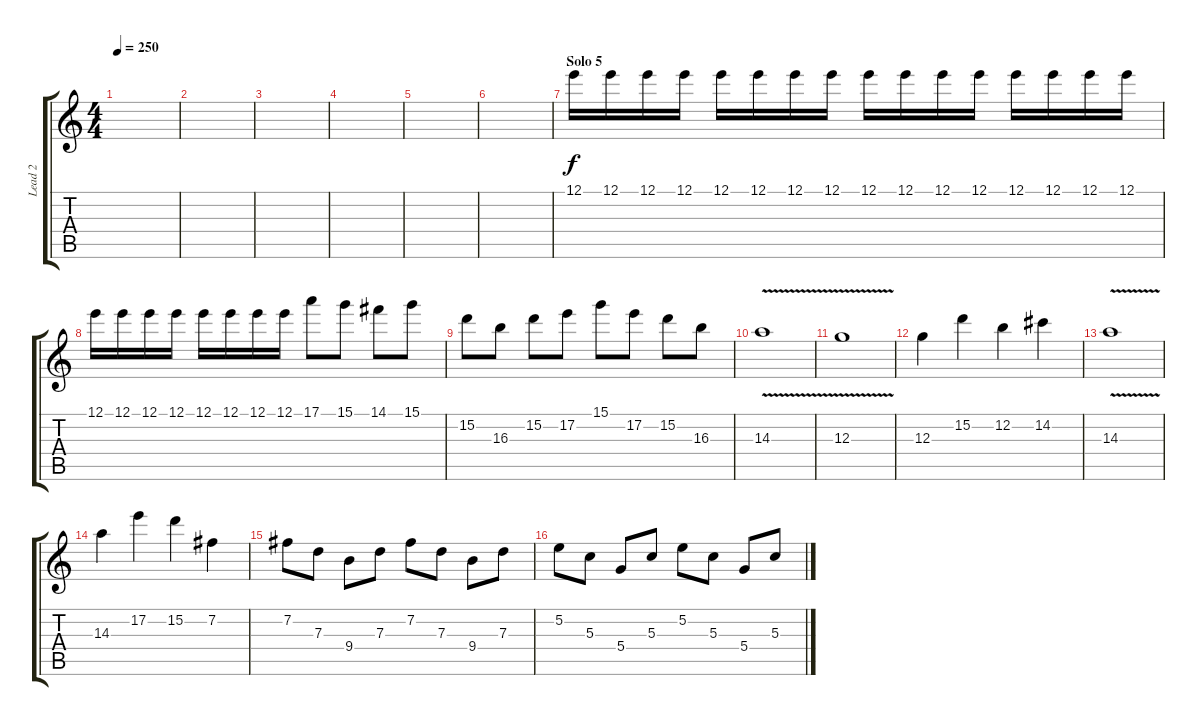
\track ("Lead 2" "Lead 2") {instrument overdrivenguitar}
\staff {score tabs}
\tuning (E4 B3 G3 D3 A2 E2) {hide}
\ts (4 4)
\tempo 250
\clef g2
\ks c
|
|
|
|
|
|
\section ("" "Solo 5")
12.1.16 12.1.16 12.1.16 12.1.16 12.1.16 12.1.16 12.1.16 12.1.16 12.1.16 12.1.16 12.1.16 12.1.16 12.1.16 12.1.16 12.1.16 12.1.16 |
12.1.16 12.1.16 12.1.16 12.1.16 12.1.16 12.1.16 12.1.16 12.1.16 17.1.8 15.1.8 14.1.8 15.1.8 |
15.2.8 16.3.8 15.2.8 17.2.8 15.1.8 17.2.8 15.2.8 16.3.8 |
14.3{v}.1 |
12.3{v}.1 |
12.3.4 15.2.4 12.2.4 14.2.4 |
14.3{v}.1 |
14.3.4 17.2.4 15.2.4 7.2.4 |
7.2.8 7.3.8 9.4.8 7.3.8 7.2.8 7.3.8 9.4.8 7.3.8 |
5.2.8 5.3.8 5.4.8 5.3.8 5.2.8 5.3.8 5.4.8 5.3.8
